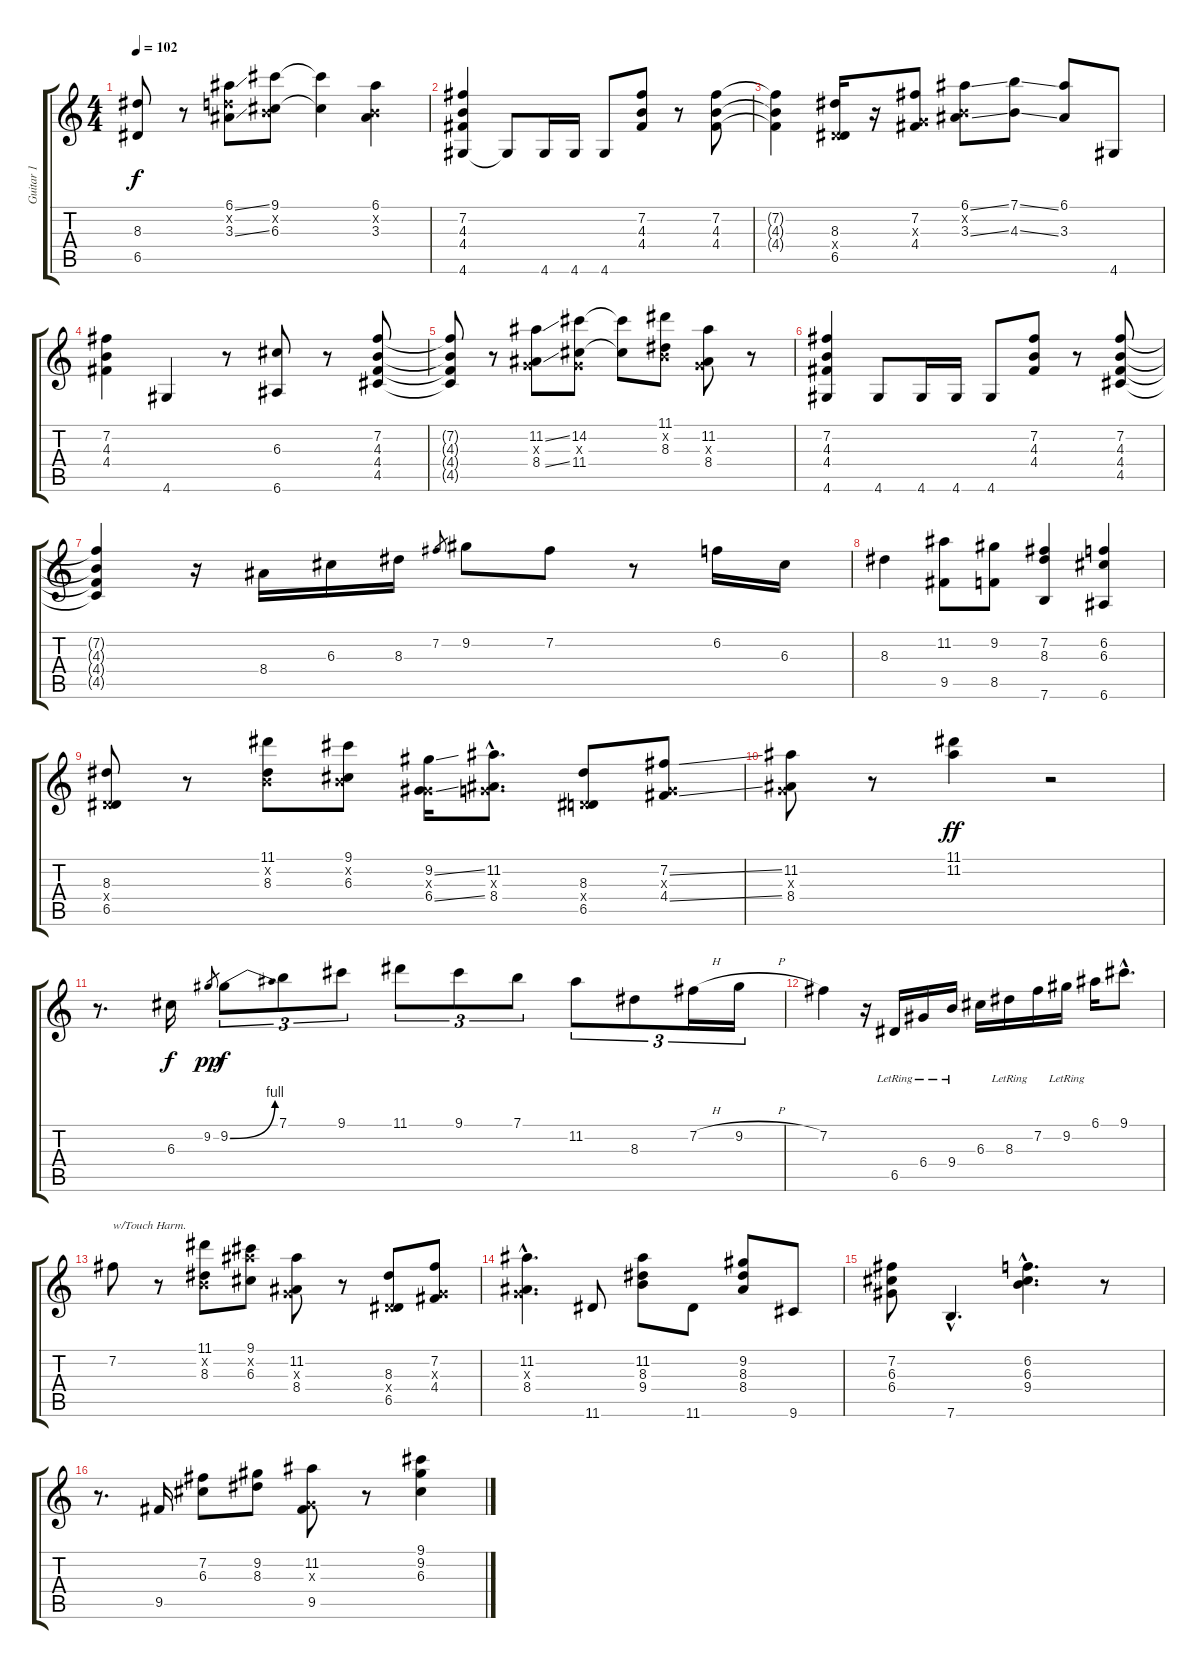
\track ("Guitar 1" "Guitar 1") {instrument electricguitarclean}
\staff {score tabs}
\tuning (E4 B3 G3 D3 A2 E2) {hide}
\ts (4 4)
\tempo 102
\clef g2
\ks c
(8.3 6.5).8{dy f} r.8 (6.1{ss} 3.2{x} 3.3{ss}).8 (9.1 0.2{x} 6.3).8 (9.1{t} 6.3{t}).4 (6.1 0.2{x} 3.3).4 |
(7.2 4.3 4.4 4.6).4 4.6{t}.8 4.6.16 4.6.16 4.6.8 (7.2 4.3 4.4).8 r.8 (7.2 4.3 4.4).8 |
(7.2{t} 4.3{t} 4.4{t}).4 (8.3 0.4{x} 6.5).16 r.16 (7.2 0.3{x} 4.4).8 (6.1{ss} 0.2{x} 3.3{ss}).8 (7.1{ss} 4.3{ss}).8 (6.1 3.3).8 4.6.8 |
(7.2 4.3 4.4).4 4.6.4 r.8 (6.3 6.6).8 r.8 (7.2 4.3 4.4 4.5).8 |
(7.2{t} 4.3{t} 4.4{t} 4.5{t}).8 r.8 (11.2{ss} 0.3{x} 8.4{ss}).8 (14.2 0.3{x} 11.4).8 (14.2{t} 11.4{t}).8 (11.1 0.2{x} 8.3).8 (11.2 0.3{x} 8.4).8 r.8 |
(7.2 4.3 4.4 4.6).4 4.6.8 4.6.16 4.6.16 4.6.8 (7.2 4.3 4.4).8 r.8 (7.2 4.3 4.4 4.5).8 |
(7.2{t} 4.3{t} 4.4{t} 4.5{t}).4 r.16 8.4.16 6.3.16 8.3.16 7.2.8{gr} 9.2.8 7.2.8 r.8 6.2.16 6.3.16 |
8.3.4 (11.2 9.5).8 (9.2 8.5).8 (7.2 8.3 7.6).4 (6.2 6.3 6.6).4 |
(8.3 0.4{x} 6.5).8 r.8 (11.1 0.2{x} 8.3).8 (9.1 0.2{x} 6.3).8 (9.2{ss} 0.3{x} 6.4{ss}).16 (11.2{hac} 0.3{hac x} 8.4{hac}).8{d} (8.3 0.4{x} 6.5).8 (7.2{ss} 0.3{x} 4.4{ss}).8 |
(11.2 0.3{x} 8.4).8 r.8 (11.1 11.2).4{dy ff} r.2 |
r.8{d} 6.3.16{dy f} 9.2.8{gr dy pp} 9.2{be (bend 0 0 60 4)}.8{tu (3 2) dy f} 7.1.8{tu (3 2)} 9.1.8{tu (3 2)} 11.1.8{tu (3 2)} 9.1.8{tu (3 2)} 7.1.8{tu (3 2)} 11.2.8{tu (3 2)} 8.3.8{tu (3 2)} 7.2{h}.16{tu (3 2)} 9.2{h}.16{tu (3 2)} |
7.2.4 r.16 6.5{lr}.16 6.4{lr}.16 9.4{lr}.16 6.3.16 8.3{lr}.16 7.2.16 9.2{lr}.16 6.1.16 9.1{hac}.8{d} |
7.2.8{txt "w/Touch Harm."} r.8 (11.1 0.2{x} 8.3).8 (9.1 11.2{x} 6.3).8 (11.2 0.3{x} 8.4).8 r.8 (8.3 0.4{x} 6.5).8 (7.2 0.3{x} 4.4).8 |
(11.2{hac} 0.3{hac x} 8.4{hac}).4{d} 11.6.8 (11.2 8.3 9.4).8 11.6.8 (9.2 8.3 8.4).8 9.6.8 |
(7.2 6.3 6.4).8 7.6{hac}.4{d} (6.2{hac} 6.3{hac} 9.4{hac}).4{d} r.8 |
r.8{d} 9.5.16 (7.2 6.3).8 (9.2 8.3).8 (11.2 0.3{x} 9.5).8 r.8 (9.1 9.2 6.3).4
